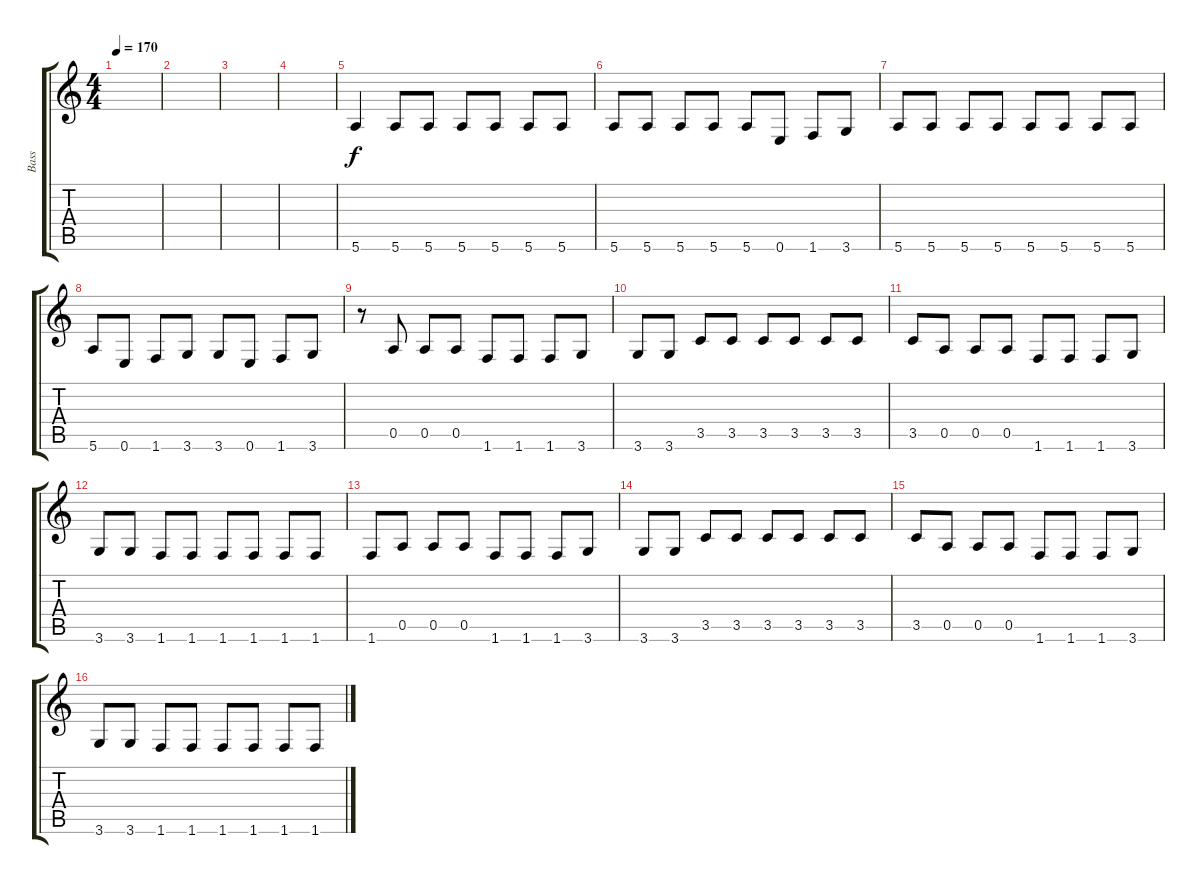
\track ("Bass" "Bass") {instrument electricbassfinger}
\staff {score tabs}
\tuning (E4 B3 G3 D3 A2 E2) {hide}
\ts (4 4)
\tempo 170
\clef g2
\ks c
|
|
|
|
\section ("" "")
5.6.4 5.6.8 5.6.8 5.6.8 5.6.8 5.6.8 5.6.8 |
5.6.8 5.6.8 5.6.8 5.6.8 5.6.8 0.6.8 1.6.8 3.6.8 |
5.6.8 5.6.8 5.6.8 5.6.8 5.6.8 5.6.8 5.6.8 5.6.8 |
5.6.8 0.6.8 1.6.8 3.6.8 3.6.8 0.6.8 1.6.8 3.6.8 |
\section ("" "")
r.8 0.5.8 0.5.8 0.5.8 1.6.8 1.6.8 1.6.8 3.6.8 |
3.6.8 3.6.8 3.5.8 3.5.8 3.5.8 3.5.8 3.5.8 3.5.8 |
3.5.8 0.5.8 0.5.8 0.5.8 1.6.8 1.6.8 1.6.8 3.6.8 |
3.6.8 3.6.8 1.6.8 1.6.8 1.6.8 1.6.8 1.6.8 1.6.8 |
1.6.8 0.5.8 0.5.8 0.5.8 1.6.8 1.6.8 1.6.8 3.6.8 |
3.6.8 3.6.8 3.5.8 3.5.8 3.5.8 3.5.8 3.5.8 3.5.8 |
3.5.8 0.5.8 0.5.8 0.5.8 1.6.8 1.6.8 1.6.8 3.6.8 |
3.6.8 3.6.8 1.6.8 1.6.8 1.6.8 1.6.8 1.6.8 1.6.8
